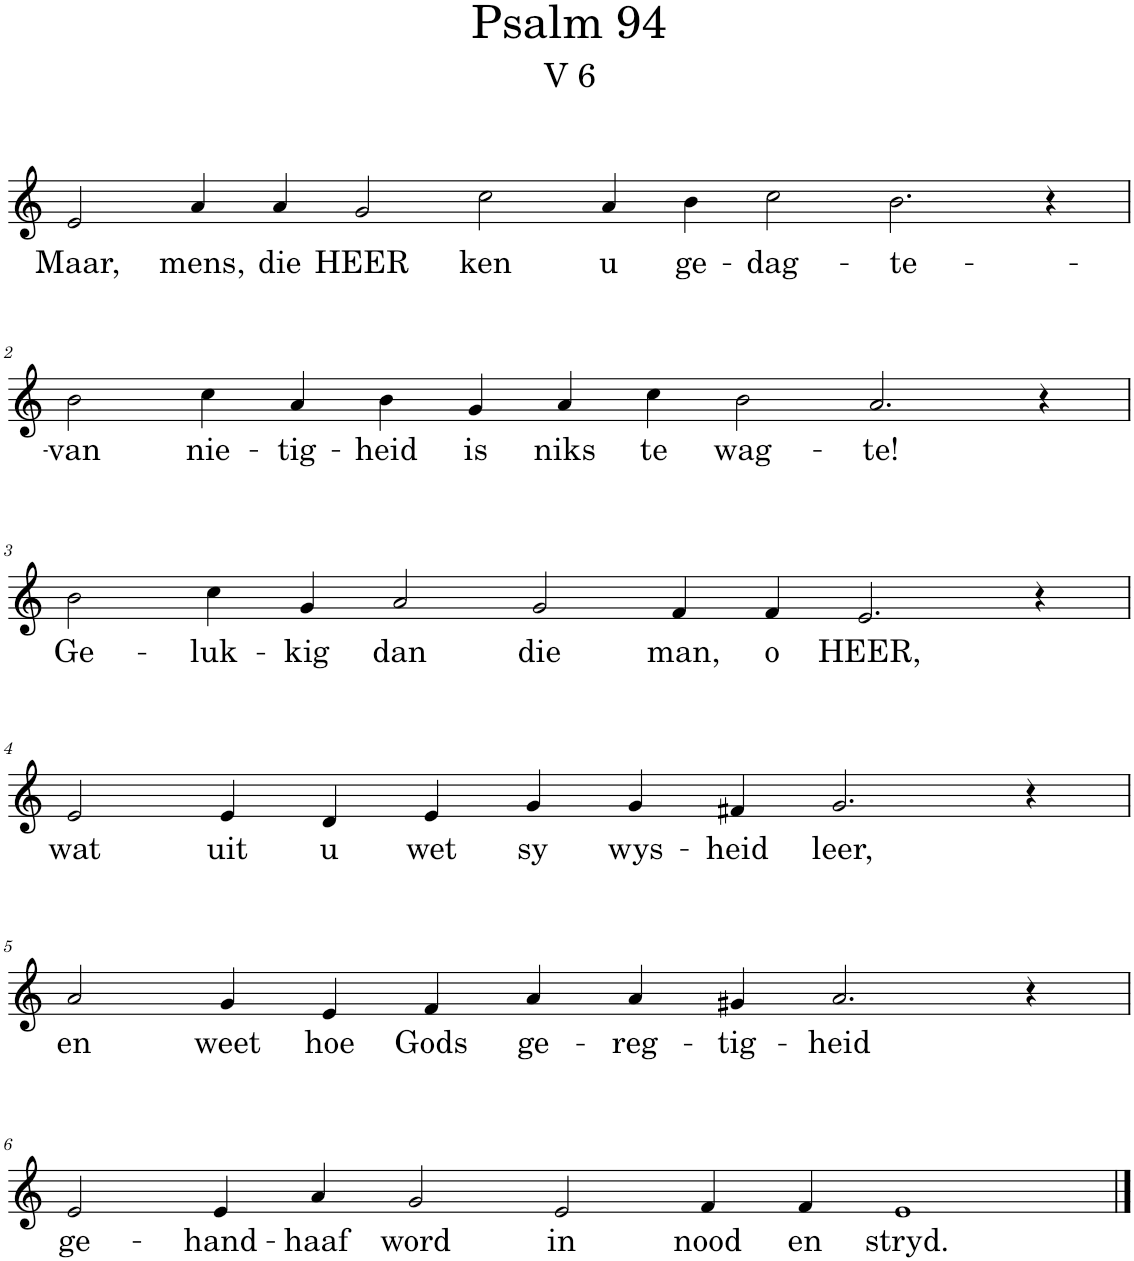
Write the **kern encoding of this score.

**kern	**text
*part1	*part1
*staff1	*staff1
*I"Pipe Organ	*
*I'Org.	*
*clefG2	*
*k[]	*
*M16/4	*
=1	=1
!	!LO:LY:b
2e/	Maar,
!	!LO:LY:b
4a/	mens,
!	!LO:LY:b
4a/	die
!	!LO:LY:b
2g/	HEER
!	!LO:LY:b
2cc\	ken
!	!LO:LY:b
4a/	u
!	!LO:LY:b
4b\	ge-
!	!LO:LY:b
2cc\	-dag-
!	!LO:LY:b
2.b\	-te-
4r	.
!!LO:LB:g=z
=2	=2
*M14/4	*
!	!LO:LY:b
2b\	-van
!	!LO:LY:b
4cc\	nie-
!	!LO:LY:b
4a/	-tig-
!	!LO:LY:b
4b\	-heid
!	!LO:LY:b
4g/	is
!	!LO:LY:b
4a/	niks
!	!LO:LY:b
4cc\	te
!	!LO:LY:b
2b\	wag-
!	!LO:LY:b
2.a/	-te!
4r	.
!!LO:LB:g=z
=3	=3
!	!LO:LY:b
2b\	Ge-
!	!LO:LY:b
4cc\	-luk-
!	!LO:LY:b
4g/	-kig
!	!LO:LY:b
2a/	dan
!	!LO:LY:b
2g/	die
!	!LO:LY:b
4f/	man,
!	!LO:LY:b
4f/	o
!	!LO:LY:b
2.e/	HEER,
4r	.
!!LO:LB:g=z
=4	=4
*M12/4	*
!	!LO:LY:b
2e/	wat
!	!LO:LY:b
4e/	uit
!	!LO:LY:b
4d/	u
!	!LO:LY:b
4e/	wet
!	!LO:LY:b
4g/	sy
!	!LO:LY:b
4g/	wys-
!	!LO:LY:b
4f#X/	-heid
!	!LO:LY:b
2.g/	leer,
4r	.
!!LO:LB:g=z
=5	=5
!	!LO:LY:b
2a/	en
!	!LO:LY:b
4g/	weet
!	!LO:LY:b
4e/	hoe
!	!LO:LY:b
4f/	Gods
!	!LO:LY:b
4a/	ge-
!	!LO:LY:b
4a/	-reg-
!	!LO:LY:b
4g#X/	-tig-
!	!LO:LY:b
2.a/	-heid
4r	.
!!LO:LB:g=z
=6	=6
*M14/4	*
!	!LO:LY:b
2e/	ge-
!	!LO:LY:b
4e/	-hand-
!	!LO:LY:b
4a/	-haaf
!	!LO:LY:b
2g/	word
!	!LO:LY:b
2e/	in
!	!LO:LY:b
4f/	nood
!	!LO:LY:b
4f/	en
!	!LO:LY:b
1e	stryd.
==	==
*-	*-
